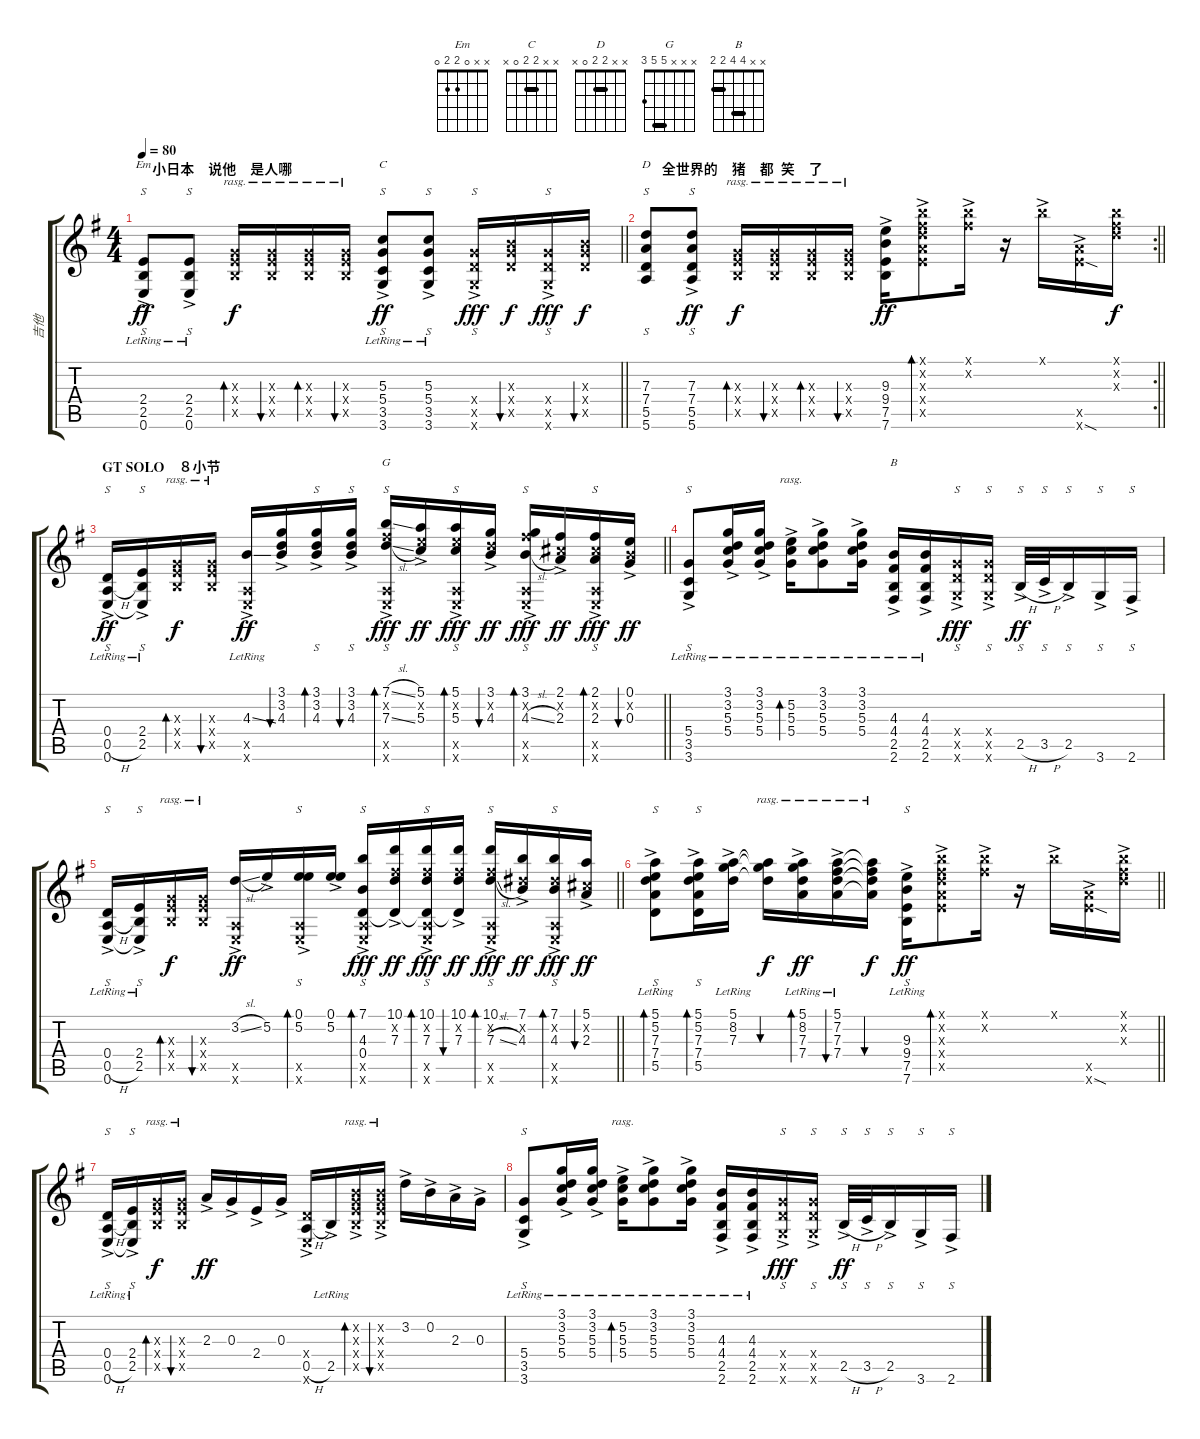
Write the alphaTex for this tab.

\track ("吉他" "吉他") {instrument acousticguitarsteel}
\staff {score tabs}
\tuning (E4 B3 G3 D3 A2 E2) {hide}
\chord ("Em" x x 0 2 2 0)
\chord ("C" x x 2 2 0 x) {barre 2}
\chord ("D" x x 2 2 0 x) {barre 2}
\chord ("G" x x x 5 5 3) {barre 5}
\chord ("B" x x 4 4 2 2) {barre (2 4)}
\ts (4 4)
\section ("" "　小日本　说他　是人哪")
\tempo 80
\clef g2
\barLineRight lightlight
\ks g
(2.4{ac lr} 2.5 0.6{ac}).8{s ch "Em" dy ff} (2.4{ac lr} 2.5 0.6{ac}).8{s} (0.3{x} 2.4{x} 2.5{x}).16{bd 30 rasg ii dy f} (0.3{x} 2.4{x} 2.5{x}).16{bu 30 rasg ii} (0.3{x} 2.4{x} 2.5{x}).16{bd 30 rasg ii} (0.3{x} 2.4{x} 2.5{x}).16{bu 30 rasg ii} (5.3 5.4{ac lr} 3.5 3.6).8{s ch "C" dy ff} (5.3 5.4{ac lr} 3.5 3.6).8{s} (5.4{x} 5.5{ac x} 3.6{ac x}).16{s dy fff} (4.3{x} 5.4{x} 5.5{x}).16{bu 30 dy f} (5.4{x} 5.5{ac x} 3.6{ac x}).16{s dy fff} (4.3{x} 5.4{x} 5.5{x}).16{bu 30 dy f} |
\rc 2
\section ("" " 　 全世界的　猪　都  笑　了")
\barLineRight lightlight
(7.3 7.4 5.5 5.6).8{s ch "D"} (7.3 7.4 5.5{ac} 5.6).8{s dy ff} (0.3{x} 2.4{x} 2.5{x}).16{bd 30 rasg ii dy f} (0.3{x} 2.4{x} 2.5{x}).16{bu 30 rasg ii} (0.3{x} 2.4{x} 2.5{x}).16{bd 30 rasg ii} (0.3{x} 2.4{x} 2.5{x}).16{bu 30 rasg ii} (9.3{ac} 9.4 7.5{ac} 7.6).16{dy ff} (7.1{x} 7.2{x} 7.3{ac x} 7.4{ac x} 7.5{ac x}).8{bd 120} (7.1{ac x} 7.2{ac x}).16 r.16 7.1{ac x}.16 (12.5{x} 12.6{sod ac x}).16 (7.1{x} 7.2{x} 7.3{x}).16{dy f} |
\section ("" "GT SOLO　８小节")
\barLineRight lightlight
(0.4{ac lr} 0.5{h} 0.6{ac}).16{s dy ff} (2.4{ac lr} 2.5 0.6{t}).16{s} (0.3{x} 2.4{x} 2.5{x}).16{bd 30 rasg ii dy f} (0.3{x} 2.4{x} 2.5{x}).16{bu 30 rasg ii} (4.3{ss ac lr} 0.5{x} 0.6{ac x}).16{dy ff} (3.1{ac} 3.2 4.3).16{bu 30} (3.1{ac} 3.2 4.3).16{s bd 30} (3.1{ac} 3.2 4.3).16{s bu 30} (7.1{sl ac} 7.2{x} 7.3{sl} 0.5{ac x} 0.6{ac x}).16{s bd 30 ch "G" dy fff} (5.1{ac} 5.2{x} 5.3).16{dy ff} (5.1{ac} 5.2{x} 5.3 0.5{ac x} 0.6{ac x}).16{s bd 30 dy fff} (3.1{ac} 3.2{x} 4.3).16{bu 30 dy ff} (3.1{ac} 7.2{x} 4.3{sl} 0.5{ac x} 0.6{ac x}).16{s bd 30 dy fff} (2.1{ac} 2.2{x} 2.3).16{dy ff} (2.1{ac} 2.2{x} 2.3 0.5{ac x} 0.6{ac x}).16{s bd 30 dy fff} (0.1{ac} 0.2{x} 0.3).16{bu 30 dy ff} |
(5.4 3.5{ac lr} 3.6).8{s} (3.1{ac lr} 3.2 5.3 5.4).16 (3.1{ac lr} 3.2 5.3 5.4).16 (5.2{ac lr} 5.3 5.4).16{bd 30 rasg ii} (3.1{ac lr} 3.2 5.3 5.4).8 (3.1{ac lr} 3.2 5.3 5.4).16 (4.3 4.4{ac lr} 2.5{ac} 2.6).16{ch "B"} (4.3 4.4{ac lr} 2.5{ac} 2.6).16 (5.4{x} 5.5{ac x} 3.6{ac x}).16{s dy fff} (5.4{x} 5.5{ac x} 3.6{ac x}).16{s} 2.5{h ac}.32{s dy ff} 3.5{h ac}.32{s} 2.5{ac}.16{s} 3.6{ac}.16{s} 2.6{ac}.16{s} |
\barLineRight lightlight
(0.4{ac lr} 0.5{h} 0.6{ac}).16{s} (2.4{ac lr} 2.5 0.6{t}).16{s} (0.3{x} 2.4{x} 2.5{x}).16{bd 30 rasg ii dy f} (0.3{x} 2.4{x} 2.5{x}).16{bu 30 rasg ii} (3.2{sl ac} 0.5{ac x} 0.6{ac x}).16{dy ff} 5.2{ac}.16 (0.1{ac} 5.2{ac} 0.5{ac x} 0.6{ac x}).16{s bd 30} (0.1{ac} 5.2{ac}).16 (7.1{ac} 4.3 0.4 0.5{ac x} 0.6{ac x}).16{s bd 30 dy fff} (10.1{ac} 7.2{x} 7.3 0.4{t}).16{dy ff} (10.1{ac} 7.2{x} 7.3 0.4{t} 0.5{ac x} 0.6{ac x}).16{s bd 30 dy fff} (10.1{ac} 7.2{x} 7.3 0.4{t}).16{bu 30 dy ff} (10.1{ac} 7.2{x} 7.3{sl} 0.5{ac x} 0.6{ac x}).16{s bd 30 dy fff} (7.1{ac} 4.2{x} 4.3).16{dy ff} (7.1{ac} 4.2{x} 4.3 0.5{ac x} 0.6{ac x}).16{s bd 30 dy fff} (5.1{ac} 2.2{x} 2.3{ac}).16{bu 30 dy ff} |
\barLineRight lightlight
(5.1{ac lr} 5.2 7.3 7.4 5.5).8{s bd 30} (5.1{ac} 5.2 7.3 7.4 5.5).16{s bd 30} (5.1 8.2{ac lr} 7.3).16 (5.1{t} 8.2{t} 7.3{t}).16{bu 30 rasg ii dy f} (5.1 8.2{ac lr} 7.3 7.4).16{bd 30 rasg ii dy ff} (5.1 7.2{ac lr} 7.3 7.4).16{bu 30 rasg ii} (5.1{t} 7.2{t} 7.3{t} 7.4{t}).16{bu 30 rasg ii dy f} (9.3{ac lr} 9.4{ac lr} 7.5{ac lr} 7.6{ac}).16{s dy ff} (7.1{x} 7.2{x} 7.3{ac x} 7.4{ac x} 7.5{ac x}).8{bd 120} (7.1{ac x} 7.2{ac x}).16 r.16 7.1{ac x}.16 (12.5{x} 12.6{sod ac x}).16 (7.1{x} 7.2{x} 7.3{ac x}).16 |
(0.4{ac lr} 0.5{h} 0.6{ac}).16{s} (2.4{ac lr} 2.5 0.6{t}).16{s} (0.3{x} 2.4{x} 2.5{x}).16{bd 30 rasg ii dy f} (0.3{x} 2.4{x} 2.5{x}).16{bu 30 rasg ii} 2.3{ac}.16{dy ff} 0.3{ac}.16 2.4{ac}.16 0.3{ac}.16 (0.4{x} 0.5{h ac} 0.6{ac x}).16 2.5{ac lr}.16 (0.2{ac x} 0.3{x} 2.4{x} 2.5{x}).16{bd 30 rasg ii} (0.2{ac x} 0.3{x} 2.4{x} 2.5{x}).16{bu 30 rasg ii} 3.2{ac}.16 0.2{ac}.16 2.3{ac}.16 0.3{ac}.16 |
(5.4 3.5{ac lr} 3.6).8{s} (3.1{ac lr} 3.2 5.3 5.4).16 (3.1{ac lr} 3.2 5.3 5.4).16 (5.2{ac lr} 5.3 5.4).16{bd 30 rasg ii} (3.1{ac lr} 3.2 5.3 5.4).8 (3.1{ac lr} 3.2 5.3 5.4).16 (4.3 4.4{ac lr} 2.5{ac} 2.6).16 (4.3 4.4{ac lr} 2.5{ac} 2.6).16 (5.4{x} 5.5{ac x} 3.6{ac x}).16{s dy fff} (5.4{x} 5.5{ac x} 3.6{ac x}).16{s} 2.5{h ac}.32{s dy ff} 3.5{h ac}.32{s} 2.5{ac}.16{s} 3.6{ac}.16{s} 2.6{ac}.16{s}
